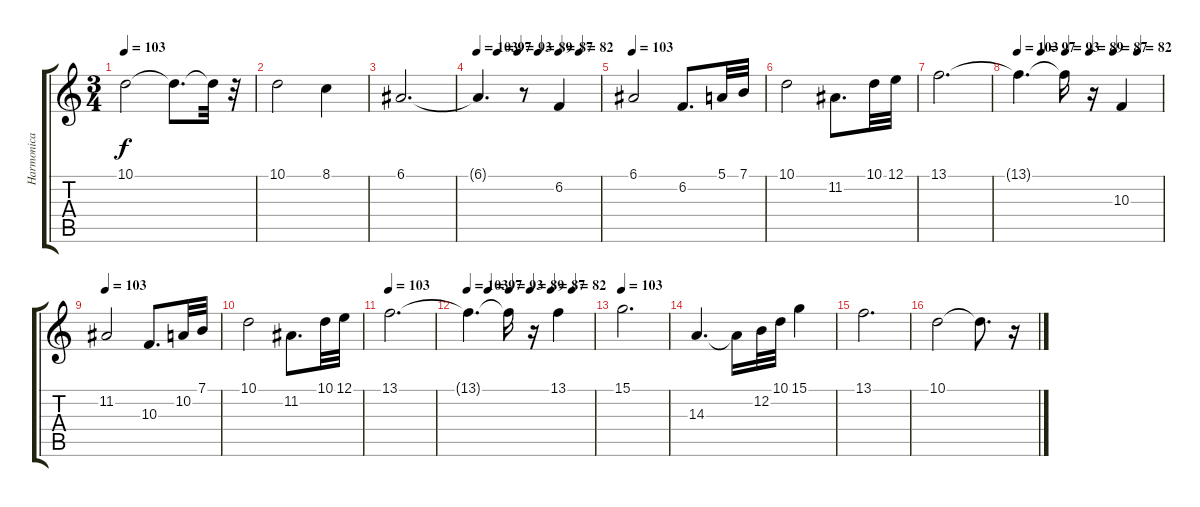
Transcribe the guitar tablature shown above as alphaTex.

\track ("Harmonica" "Harmonica") {instrument harmonica}
\staff {score tabs}
\tuning (E4 B3 G3 D3 A2 E2) {hide}
\ts (3 4)
\tempo 103
\clef g2
\ks c
10.1.2{dy f} 10.1{t}.8{d} 10.1{t}.32 r.32 |
10.1.2 8.1.4 |
6.1.2{d} |
\tempo 103
\tempo (97 0.16666666666666666)
\tempo (93 0.3333333333333333)
\tempo (89 0.5)
\tempo (87 0.6666666666666666)
\tempo (82 0.8333333333333334)
6.1{t}.4{d} r.8 6.2.4{volume 16} |
\tempo 103
6.1.2 6.2.8{d} 5.1.32 7.1.32 |
10.1.2 11.2.8{d} 10.1.32 12.1.32 |
13.1.2{d} |
\tempo 103
\tempo (97 0.16666666666666666)
\tempo (93 0.3333333333333333)
\tempo (89 0.5)
\tempo (87 0.6666666666666666)
\tempo (82 0.8333333333333334)
13.1{t}.4{d} 13.1{t}.16 r.16 10.3.4{volume 16} |
\tempo 103
11.2.2 10.3.8{d} 10.2.32 7.1.32 |
10.1.2 11.2.8{d} 10.1.32 12.1.32 |
\tempo 103
13.1.2{d} |
\tempo 103
\tempo (97 0.16666666666666666)
\tempo (93 0.3333333333333333)
\tempo (89 0.5)
\tempo (87 0.6666666666666666)
\tempo (82 0.8333333333333334)
13.1{t}.4{d} 13.1{t}.16 r.16 13.1.4{volume 12} |
\tempo 103
15.1.2{d volume 13} |
14.3.4{d volume 16} 14.3{t}.16 12.2.32 10.1.32 15.1.4 |
13.1.2{d} |
10.1.2 10.1{t}.8{d} r.16
